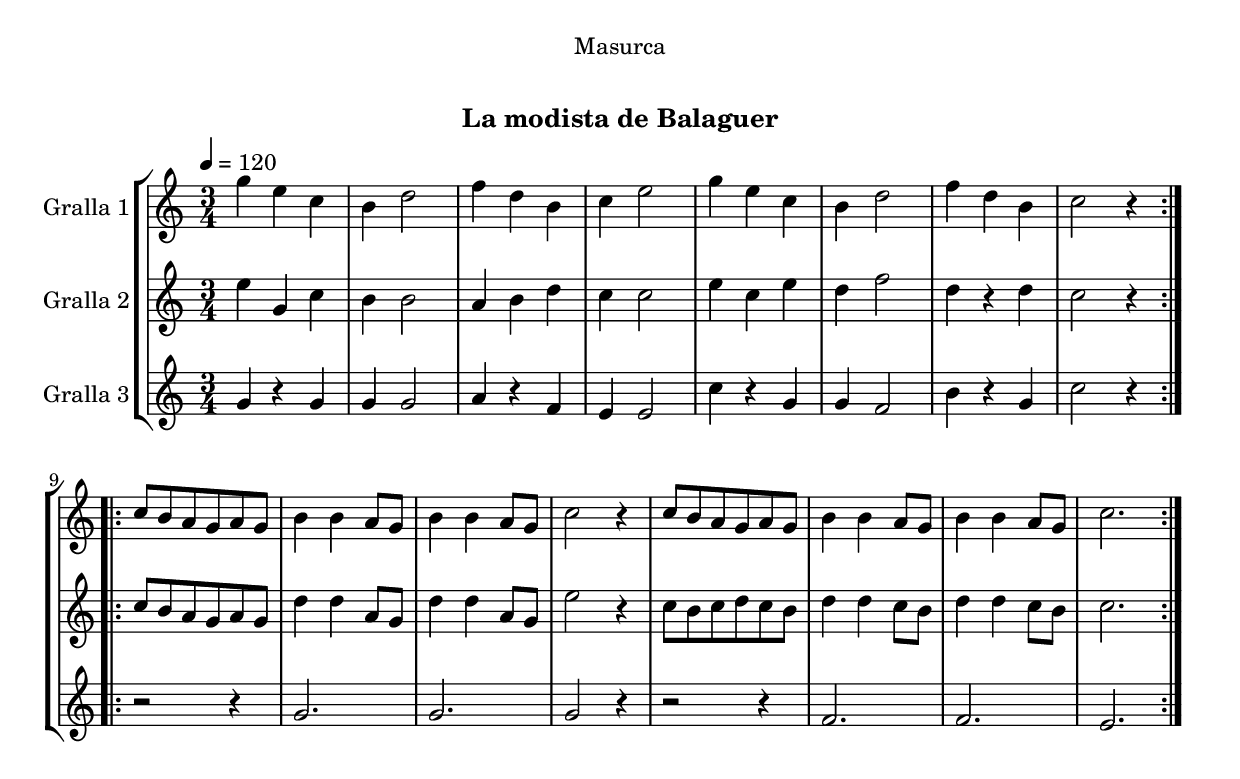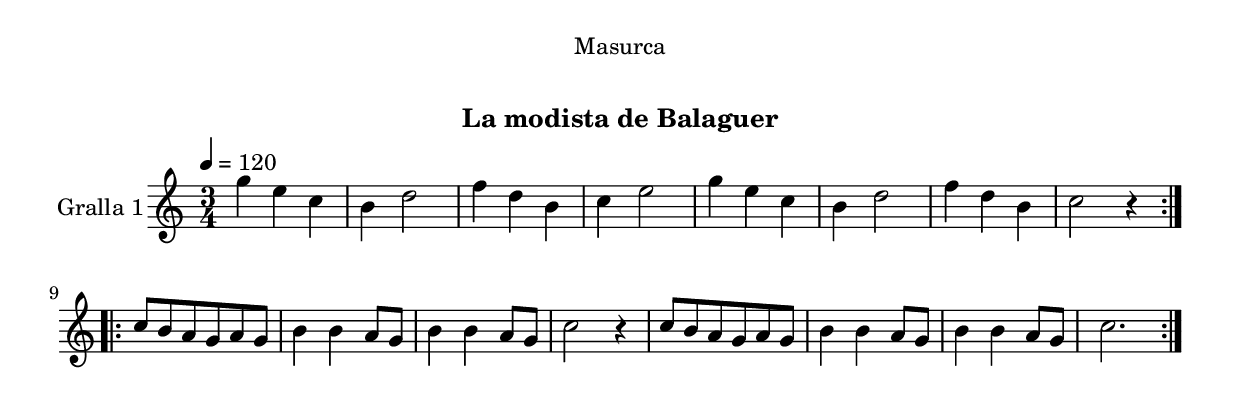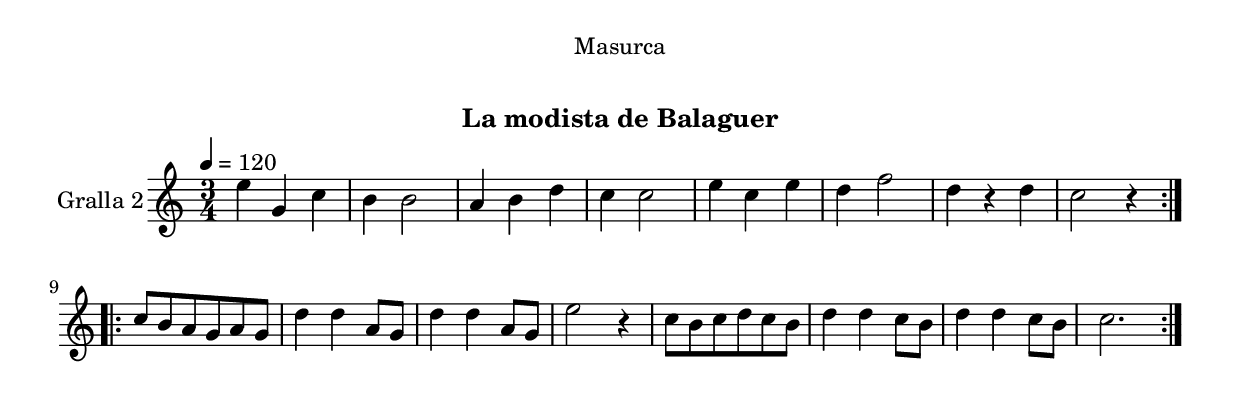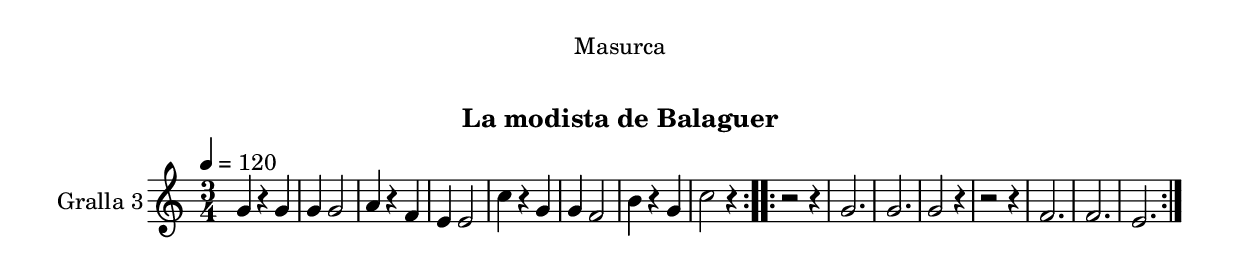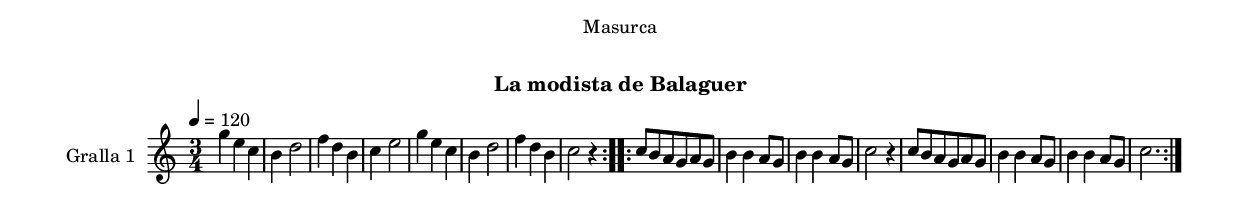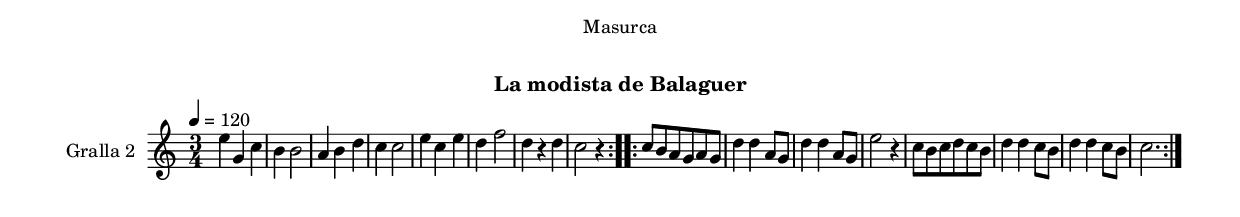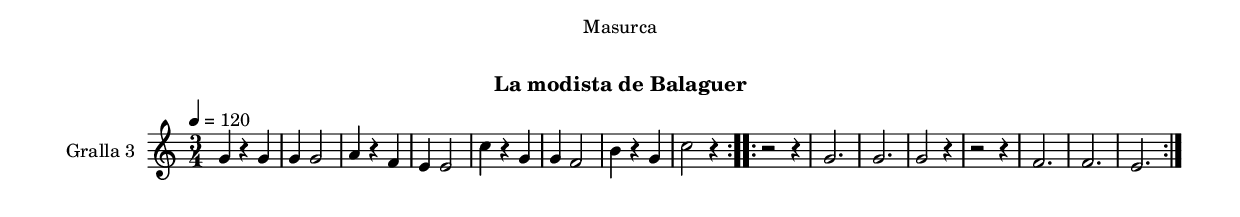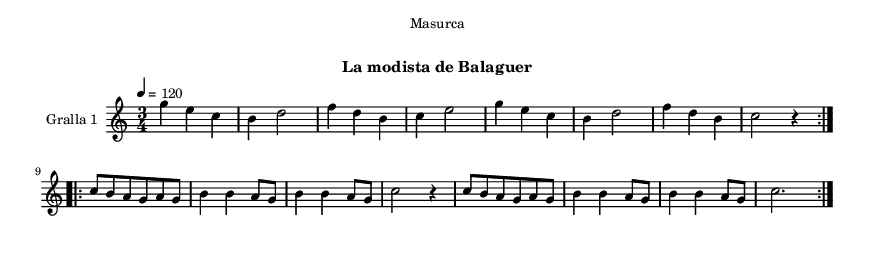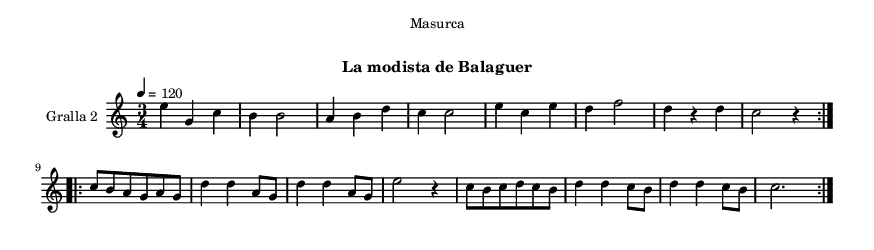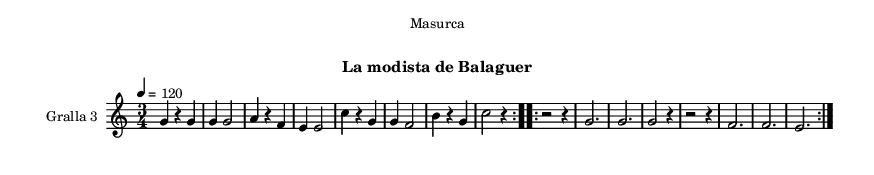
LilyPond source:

\version "2.16.0"

\header {
  dedication="Masurca"
  title="   "
  subtitle="La modista de Balaguer"
  subsubtitle=""
  poet=""
  meter=""
  piece=""
  composer=""
  arranger=""
  opus=""
  instrument=""
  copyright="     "
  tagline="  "
}

liniaroAa =
\relative g''
{
  \tempo 4=120
  \clef treble
  \key c \major
  \time 3/4
  \repeat volta 2 { g4 e c  |
  b4 d2  |
  f4 d b  |
  c4 e2  |
  %05
  g4 e c  |
  b4 d2  |
  f4 d b  |
  c2 r4  | }
  \repeat volta 2 { c8 b a g a g  |
  %10
  b4 b a8 g  |
  b4 b a8 g  |
  c2 r4  |
  c8 b a g a g  |
  b4 b a8 g  |
  %15
  b4 b a8 g  |
  c2.  | }
}

liniaroAb =
\relative e''
{
  \tempo 4=120
  \clef treble
  \key c \major
  \time 3/4
  \repeat volta 2 { e4 g, c  |
  b4 b2  |
  a4 b d  |
  c4 c2  |
  %05
  e4 c e  |
  d4 f2  |
  d4 r d  |
  c2 r4  | }
  \repeat volta 2 { c8 b a g a g  |
  %10
  d'4 d a8 g  |
  d'4 d a8 g  |
  e'2 r4  |
  c8 b c d c b  |
  d4 d c8 b  |
  %15
  d4 d c8 b  |
  c2.  | }
}

liniaroAc =
\relative g'
{
  \tempo 4=120
  \clef treble
  \key c \major
  \time 3/4
  \repeat volta 2 { g4 r g  |
  g4 g2  |
  a4 r f  |
  e4 e2  |
  %05
  c'4 r g  |
  g4 f2  |
  b4 r g  |
  c2 r4  | }
  \repeat volta 2 { r2 r4  |
  %10
  g2.  |
  g2.  |
  g2 r4  |
  r2 r4  |
  f2.  |
  %15
  f2.  |
  e2.  | }
}

\book {

\paper {
  print-page-number = false
  #(set-paper-size "a4")
  #(layout-set-staff-size 20)
}

\bookpart {
  \score {
    \new StaffGroup {
      \override Score.RehearsalMark #'self-alignment-X = #LEFT
      <<
        \new Staff \with {instrumentName = #"Gralla 1" } \liniaroAa
        \new Staff \with {instrumentName = #"Gralla 2" } \liniaroAb
        \new Staff \with {instrumentName = #"Gralla 3" } \liniaroAc
      >>
    }
    \layout {}
  }\score { \unfoldRepeats
    \new StaffGroup {
      \override Score.RehearsalMark #'self-alignment-X = #LEFT
      <<
        \new Staff \with {instrumentName = #"Gralla 1" } \liniaroAa
        \new Staff \with {instrumentName = #"Gralla 2" } \liniaroAb
        \new Staff \with {instrumentName = #"Gralla 3" } \liniaroAc
      >>
    }
    \midi {}
  }
}

\bookpart {
  \header {}
  \score {
    \new StaffGroup {
      \override Score.RehearsalMark #'self-alignment-X = #LEFT
      <<
        \new Staff \with {instrumentName = #"Gralla 1" } \liniaroAa
      >>
    }
    \layout {}
  }\score { \unfoldRepeats
    \new StaffGroup {
      \override Score.RehearsalMark #'self-alignment-X = #LEFT
      <<
        \new Staff \with {instrumentName = #"Gralla 1" } \liniaroAa
      >>
    }
    \midi {}
  }
}

\bookpart {
  \header {}
  \score {
    \new StaffGroup {
      \override Score.RehearsalMark #'self-alignment-X = #LEFT
      <<
        \new Staff \with {instrumentName = #"Gralla 2" } \liniaroAb
      >>
    }
    \layout {}
  }\score { \unfoldRepeats
    \new StaffGroup {
      \override Score.RehearsalMark #'self-alignment-X = #LEFT
      <<
        \new Staff \with {instrumentName = #"Gralla 2" } \liniaroAb
      >>
    }
    \midi {}
  }
}

\bookpart {
  \header {}
  \score {
    \new StaffGroup {
      \override Score.RehearsalMark #'self-alignment-X = #LEFT
      <<
        \new Staff \with {instrumentName = #"Gralla 3" } \liniaroAc
      >>
    }
    \layout {}
  }\score { \unfoldRepeats
    \new StaffGroup {
      \override Score.RehearsalMark #'self-alignment-X = #LEFT
      <<
        \new Staff \with {instrumentName = #"Gralla 3" } \liniaroAc
      >>
    }
    \midi {}
  }
}

}

\book {

\paper {
  print-page-number = false
  #(set-paper-size "a5landscape")
  #(layout-set-staff-size 16)
  #(define output-suffix "a5")
}

\bookpart {
  \header {}
  \score {
    \new StaffGroup {
      \override Score.RehearsalMark #'self-alignment-X = #LEFT
      <<
        \new Staff \with {instrumentName = #"Gralla 1" } \liniaroAa
      >>
    }
    \layout {}
  }
}

\bookpart {
  \header {}
  \score {
    \new StaffGroup {
      \override Score.RehearsalMark #'self-alignment-X = #LEFT
      <<
        \new Staff \with {instrumentName = #"Gralla 2" } \liniaroAb
      >>
    }
    \layout {}
  }
}

\bookpart {
  \header {}
  \score {
    \new StaffGroup {
      \override Score.RehearsalMark #'self-alignment-X = #LEFT
      <<
        \new Staff \with {instrumentName = #"Gralla 3" } \liniaroAc
      >>
    }
    \layout {}
  }
}

}

\book {

\paper {
  print-page-number = false
  #(set-paper-size "a6landscape")
  #(layout-set-staff-size 12)
  #(define output-suffix "a6")
}

\bookpart {
  \header {}
  \score {
    \new StaffGroup {
      \override Score.RehearsalMark #'self-alignment-X = #LEFT
      <<
        \new Staff \with {instrumentName = #"Gralla 1" } \liniaroAa
      >>
    }
    \layout {}
  }
}

\bookpart {
  \header {}
  \score {
    \new StaffGroup {
      \override Score.RehearsalMark #'self-alignment-X = #LEFT
      <<
        \new Staff \with {instrumentName = #"Gralla 2" } \liniaroAb
      >>
    }
    \layout {}
  }
}

\bookpart {
  \header {}
  \score {
    \new StaffGroup {
      \override Score.RehearsalMark #'self-alignment-X = #LEFT
      <<
        \new Staff \with {instrumentName = #"Gralla 3" } \liniaroAc
      >>
    }
    \layout {}
  }
}

}

